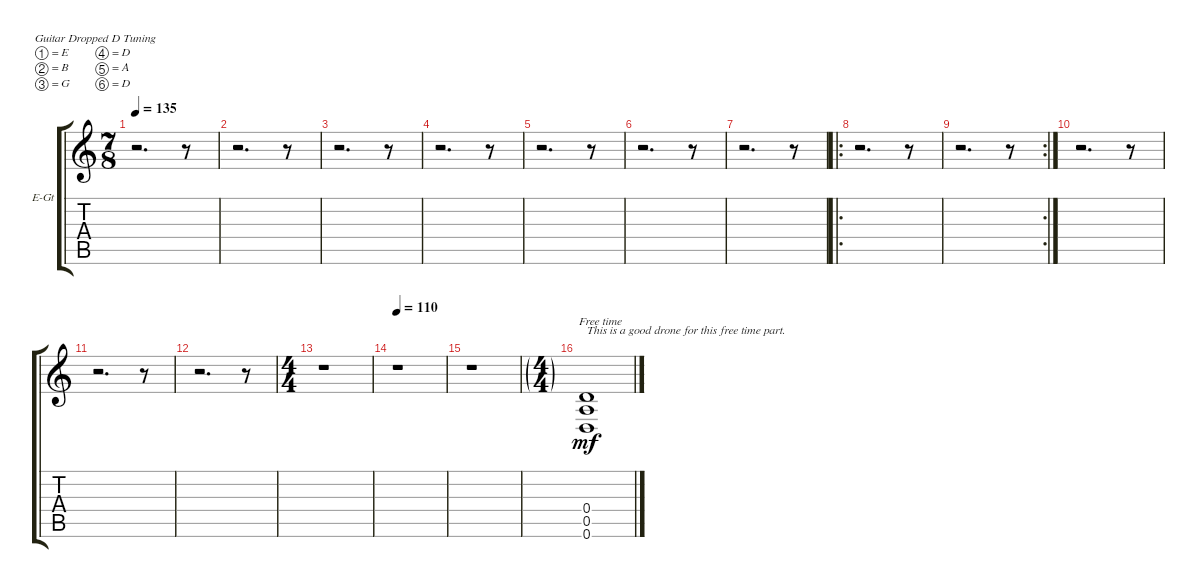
\defaultSystemsLayout 4
\bracketExtendMode groupsimilarinstruments
\firstSystemTrackNameOrientation horizontal
\otherSystemsTrackNameOrientation horizontal
\track ("E-Gt (Bass & Dist)" "E-Gt") {instrument distortionguitar}
\staff {score tabs}
\tuning (E4 B3 G3 D3 A2 D2)
\ts (7 8)
\tempo 135
\clef g2
\ks c
r.2{d dy ff} r.8 |
r.2{d} r.8 |
r.2{d} r.8 |
r.2{d} r.8 |
r.2{d} r.8 |
r.2{d} r.8 |
r.2{d} r.8 |
\ro
r.2{d} r.8 |
\rc 2
r.2{d} r.8 |
r.2{d} r.8 |
r.2{d} r.8 |
r.2{d} r.8 |
\ts (4 4)
r.1 |
\tempo 110
r.1 |
r.1 |
\ft
(0.6 0.5 0.4).1{txt "This is a good drone for this free time part." dy mf}
